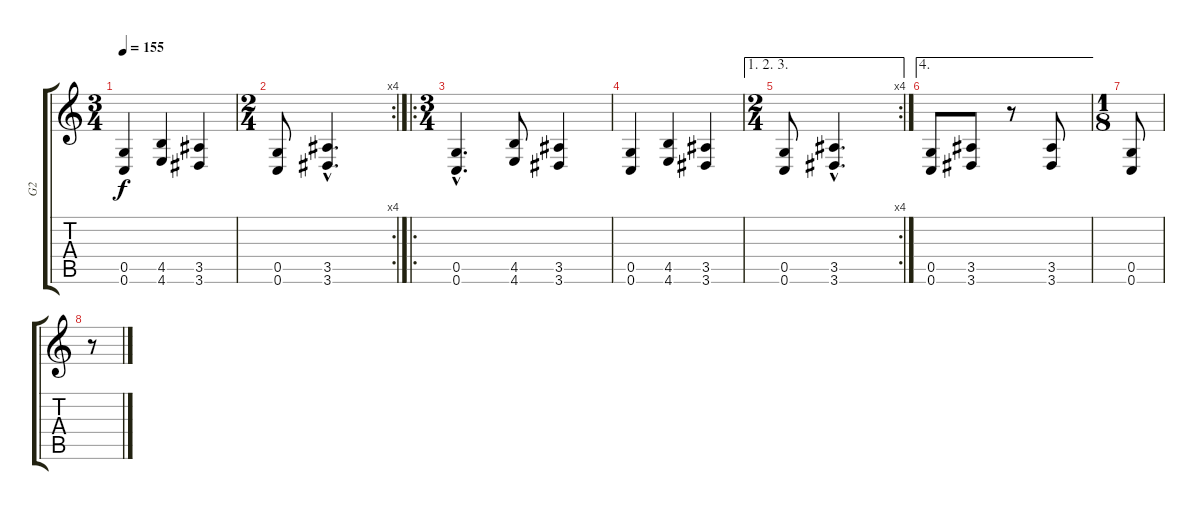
\track ("G2" "G2") {instrument distortionguitar}
\staff {score tabs}
\tuning (D4 A3 F3 C3 G2 C2) {hide}
\ts (3 4)
\tempo 155
\clef g2
\ks c
(0.5 0.6).4{dy f} (4.5 4.6).4 (3.5 3.6).4 |
\rc 4
\ts (2 4)
(0.5 0.6).8 (3.5{hac} 3.6{hac}).4{d} |
\ro
\ts (3 4)
(0.5{hac} 0.6{hac}).4{d} (4.5 4.6).8 (3.5 3.6).4 |
(0.5 0.6).4 (4.5 4.6).4 (3.5 3.6).4 |
\ae (1 2 3)
\rc 4
\ts (2 4)
(0.5 0.6).8 (3.5{hac} 3.6{hac}).4{d} |
\ae 4
(0.5 0.6).8 (3.5 3.6).8 r.8 (3.5 3.6).8 |
\ts (1 8)
(0.5 0.6).8 |
r.8
